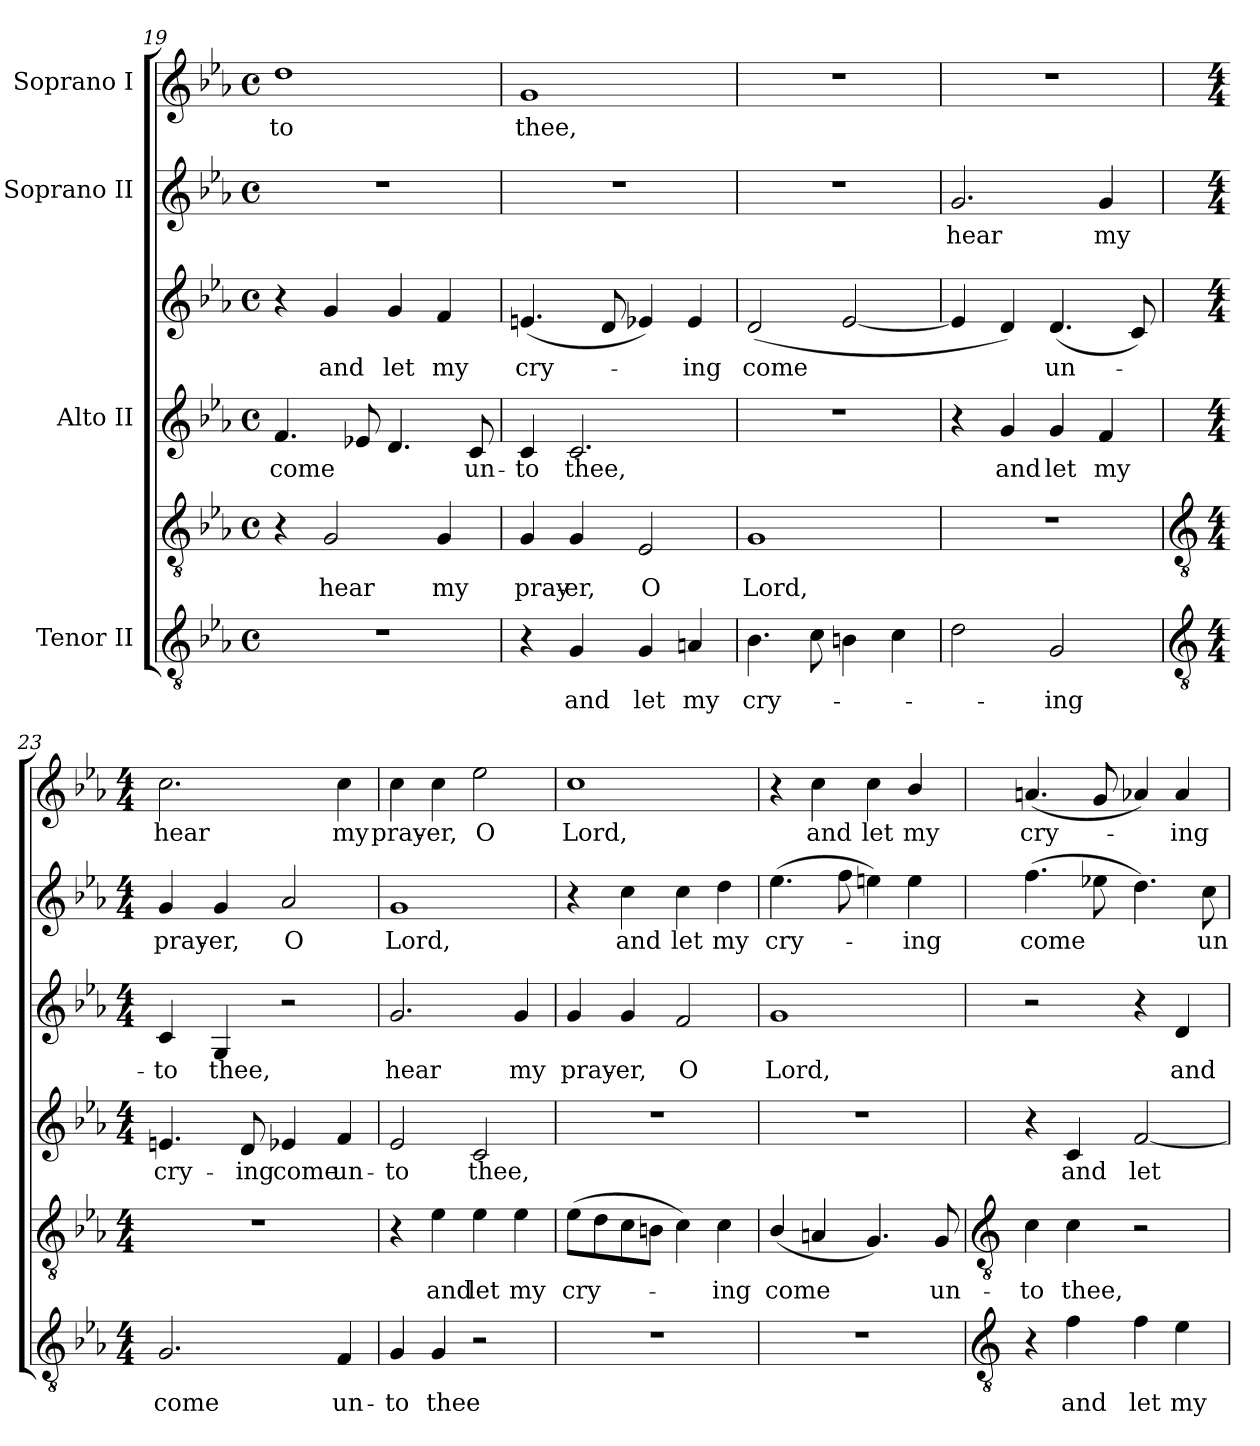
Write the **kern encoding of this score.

**kern	**text	**kern	**text	**kern	**text	**kern	**text	**kern	**text	**kern	**text
*part4	*part4	*part4	*part4	*part3	*part3	*part3	*part3	*part2	*part2	*part1	*part1
*staff6	*staff6	*staff5	*staff5	*staff4	*staff4	*staff3	*staff3	*staff2	*staff2	*staff1	*staff1
*I"Tenor II	*	*	*	*I"Alto II	*	*	*	*I"Soprano II	*	*I"Soprano I	*
!!LO:LB:g=z
*clefGv2	*	*clefGv2	*	*clefG2	*	*clefG2	*	*clefG2	*	*clefG2	*
*k[b-e-a-]	*	*k[b-e-a-]	*	*k[b-e-a-]	*	*k[b-e-a-]	*	*k[b-e-a-]	*	*k[b-e-a-]	*
*E-:	*	*E-:	*	*E-:	*	*E-:	*	*E-:	*	*E-:	*
*M4/4	*	*M4/4	*	*M4/4	*	*M4/4	*	*M4/4	*	*M4/4	*
*met(c)	*	*met(c)	*	*met(c)	*	*met(c)	*	*met(c)	*	*met(c)	*
=19	=19	=19	=19	=19	=19	=19	=19	=19	=19	=19	=19
!	!	!	!	!	!LO:LY:b	!	!	!	!	!	!LO:LY:b
1r	.	4r	.	4.f	come	4r	.	1r	.	1dd	-to
!	!	!	!LO:LY:b	!	!	!	!LO:LY:b	!	!	!	!
.	.	2G	hear	.	.	4g	and	.	.	.	.
.	.	.	.	8e-X	.	.	.	.	.	.	.
!	!	!	!	!	!	!	!LO:LY:b	!	!	!	!
.	.	.	.	4.d	.	4g	let	.	.	.	.
!	!	!	!LO:LY:b	!	!	!	!LO:LY:b	!	!	!	!
.	.	4G	my	.	.	4f	my	.	.	.	.
!	!	!	!	!	!LO:LY:b	!	!	!	!	!	!
.	.	.	.	8c	un-	.	.	.	.	.	.
=20	=20	=20	=20	=20	=20	=20	=20	=20	=20	=20	=20
!	!	!	!LO:LY:b	!	!LO:LY:b	!	!LO:LY:b	!	!	!	!LO:LY:b
4r	.	4G	pray-	4c	to	(<4.en	-cry-	1r	.	1g	thee,
!	!LO:LY:b	!	!LO:LY:b	!	!LO:LY:b	!	!	!	!	!	!
4G	and	4G	-er,	2.c	thee,	.	.	.	.	.	.
.	.	.	.	.	.	8d	.	.	.	.	.
!	!LO:LY:b	!	!LO:LY:b	!	!	!	!	!	!	!	!
4G	let	2E-	O	.	.	4e-X)	.	.	.	.	.
!	!LO:LY:b	!	!	!	!	!	!LO:LY:b	!	!	!	!
4An	my	.	.	.	.	4e-	ing	.	.	.	.
=21	=21	=21	=21	=21	=21	=21	=21	=21	=21	=21	=21
!	!LO:LY:b	!	!LO:LY:b	!	!	!	!LO:LY:b	!	!	!	!
4.B-	cry-	1G	Lord,	1r	.	(<2d	come	1r	.	1r	.
8c	.	.	.	.	.	.	.	.	.	.	.
4Bn	.	.	.	.	.	[2e-	.	.	.	.	.
4c	.	.	.	.	.	.	.	.	.	.	.
=22	=22	=22	=22	=22	=22	=22	=22	=22	=22	=22	=22
!	!	!	!	!	!	!	!	!	!LO:LY:b	!	!
2d	.	1r	.	4r	.	4e-]	.	2.g	hear	1r	.
!	!	!	!	!	!LO:LY:b	!	!	!	!	!	!
.	.	.	.	4g	and	4d)	.	.	.	.	.
!	!LO:LY:b	!	!	!	!LO:LY:b	!	!LO:LY:b	!	!	!	!
2G	ing	.	.	4g	let	(<4.d	un-	.	.	.	.
!	!	!	!	!	!LO:LY:b	!	!	!	!LO:LY:b	!	!
.	.	.	.	4f	my	.	.	4g	my	.	.
.	.	.	.	.	.	8c)	.	.	.	.	.
!!LO:LB:g=z
=23	=23	=23	=23	=23	=23	=23	=23	=23	=23	=23	=23
*clefGv2	*	*clefGv2	*	*	*	*	*	*	*	*	*
*M4/4	*	*M4/4	*	*M4/4	*	*M4/4	*	*M4/4	*	*M4/4	*
!	!LO:LY:b	!	!	!	!LO:LY:b	!	!LO:LY:b	!	!LO:LY:b	!	!LO:LY:b
2.G	come	1r	.	4.en	cry-	4c	to	4g	pray-	2.cc	hear
!	!	!	!	!	!	!	!LO:LY:b	!	!LO:LY:b	!	!
.	.	.	.	.	.	4G	thee,	4g	-er,	.	.
!	!	!	!	!	!LO:LY:b	!	!	!	!	!	!
.	.	.	.	8d	-ing	.	.	.	.	.	.
!	!	!	!	!	!LO:LY:b	!	!	!	!LO:LY:b	!	!
.	.	.	.	4e-X	come	2r	.	2a-	O	.	.
!	!LO:LY:b	!	!	!	!LO:LY:b	!	!	!	!	!	!LO:LY:b
4F	un-	.	.	4f	un-	.	.	.	.	4cc	my
=24	=24	=24	=24	=24	=24	=24	=24	=24	=24	=24	=24
!	!LO:LY:b	!	!	!	!LO:LY:b	!	!LO:LY:b	!	!LO:LY:b	!	!LO:LY:b
4G	to	4r	.	2e-	to	2.g	-hear	1g	Lord,	4cc	pray-
!	!LO:LY:b	!	!LO:LY:b	!	!	!	!	!	!	!	!LO:LY:b
4G	thee	4e-	-and	.	.	.	.	.	.	4cc	-er,
!	!	!	!LO:LY:b	!	!LO:LY:b	!	!	!	!	!	!LO:LY:b
2r	.	4e-	let	2c	thee,	.	.	.	.	2ee-	O
!	!	!	!LO:LY:b	!	!	!	!LO:LY:b	!	!	!	!
.	.	4e-	my	.	.	4g	my	.	.	.	.
=25	=25	=25	=25	=25	=25	=25	=25	=25	=25	=25	=25
!	!	!	!LO:LY:b	!	!	!	!LO:LY:b	!	!	!	!LO:LY:b
1r	.	(>8e-L	cry-	1r	.	4g	pray-	4r	.	1cc	Lord,
.	.	8d	.	.	.	.	.	.	.	.	.
!	!	!	!	!	!	!	!LO:LY:b	!	!LO:LY:b	!	!
.	.	8c	.	.	.	4g	-er,	4cc	and	.	.
.	.	8BnJ	.	.	.	.	.	.	.	.	.
!	!	!	!	!	!	!	!LO:LY:b	!	!LO:LY:b	!	!
.	.	4c)	.	.	.	2f	O	4cc	let	.	.
!	!	!	!LO:LY:b	!	!	!	!	!	!LO:LY:b	!	!
.	.	4c	ing	.	.	.	.	4dd	my	.	.
=26	=26	=26	=26	=26	=26	=26	=26	=26	=26	=26	=26
!	!	!	!LO:LY:b	!	!	!	!LO:LY:b	!	!LO:LY:b	!	!
1r	.	(<4B-/	come	1r	.	1g	Lord,	(>4.ee-	cry-	4r	.
!	!	!	!	!	!	!	!	!	!	!	!LO:LY:b
.	.	4An	.	.	.	.	.	.	.	4cc	and
.	.	.	.	.	.	.	.	8ff	.	.	.
!	!	!	!	!	!	!	!	!	!	!	!LO:LY:b
.	.	4.G)	.	.	.	.	.	4een)	.	4cc	let
!	!	!	!	!	!	!	!	!	!LO:LY:b	!	!LO:LY:b
.	.	.	.	.	.	.	.	4ee	ing	4b-/	my
!	!	!	!LO:LY:b	!	!	!	!	!	!	!	!
.	.	8G	un-	.	.	.	.	.	.	.	.
!!LO:LB:g=z
=27	=27	=27	=27	=27	=27	=27	=27	=27	=27	=27	=27
*clefGv2	*	*clefGv2	*	*	*	*	*	*	*	*	*
!	!	!	!LO:LY:b	!	!	!	!	!	!LO:LY:b	!	!LO:LY:b
4r	.	4c	-to	4r	.	2r	.	(>4.ff	come	(<4.an	cry-
!	!LO:LY:b	!	!LO:LY:b	!	!LO:LY:b	!	!	!	!	!	!
4f	and	4c	thee,	4c	and	.	.	.	.	.	.
.	.	.	.	.	.	.	.	8ee-X	.	8g	.
!	!LO:LY:b	!	!	!	!LO:LY:b	!	!	!	!	!	!
4f	let	2r	.	[2f	let	4r	.	4.dd)	.	4a-X)	.
!	!LO:LY:b	!	!	!	!	!	!LO:LY:b	!	!	!	!LO:LY:b
4e-	my	.	.	.	.	4d	and	.	.	4a-	ing
!	!	!	!	!	!	!	!	!	!LO:LY:b	!	!
.	.	.	.	.	.	.	.	8cc	un-	.	.
=	=	=	=	=	=	=	=	=	=	=	=
*-	*-	*-	*-	*-	*-	*-	*-	*-	*-	*-	*-
